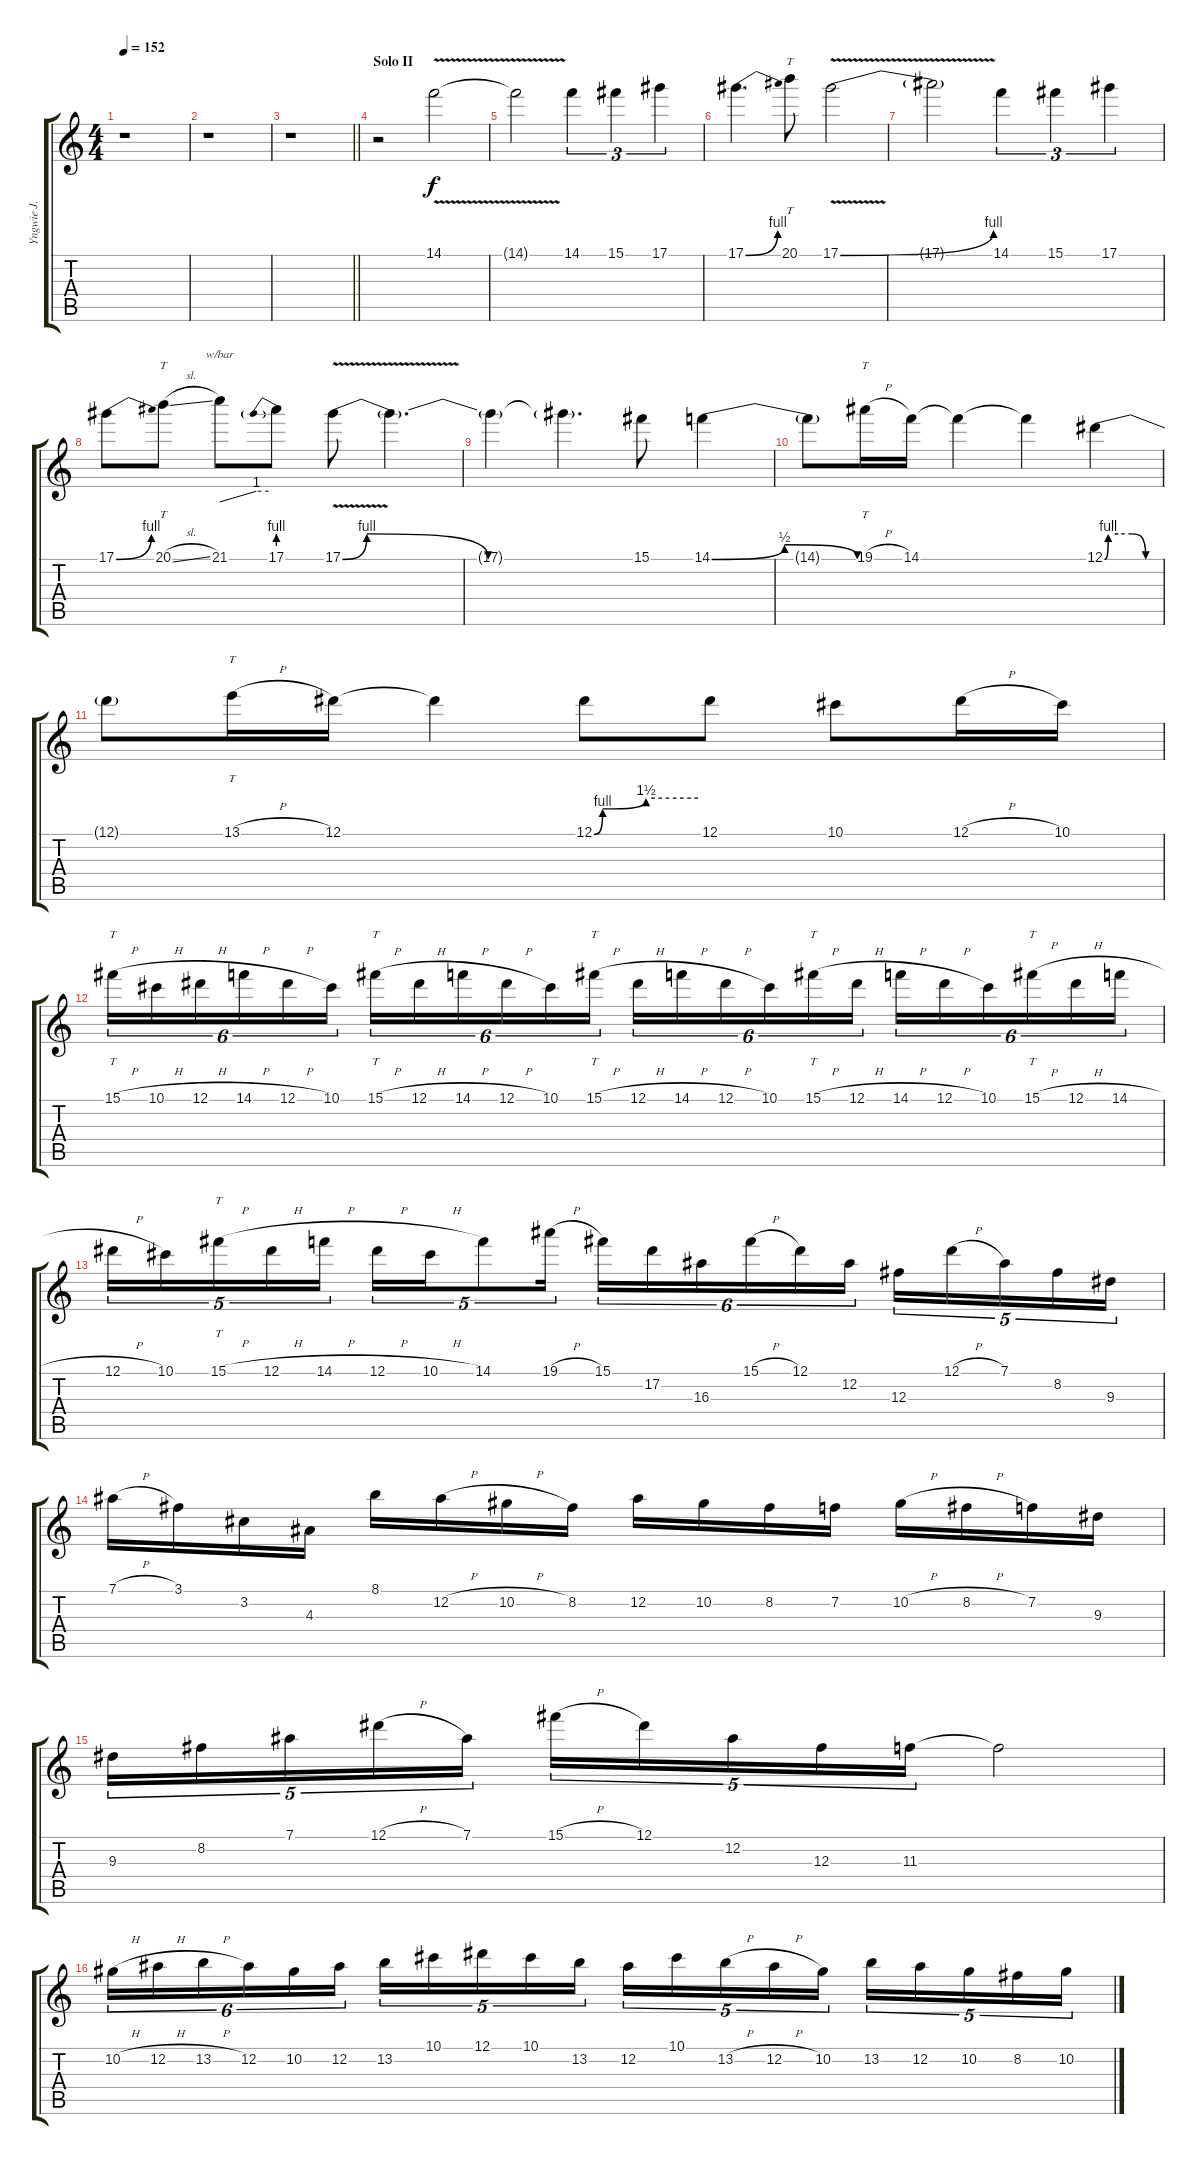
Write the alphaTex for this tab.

\track ("Yngwie J. Malmsteen (Solo)" "Yngwie J. ") {instrument overdrivenguitar}
\staff {score tabs}
\tuning (Eb4 Bb3 Gb3 Db3 Ab2 Eb2) {hide}
\ts (4 4)
\tempo 152
\clef g2
\ks c
r.1{dy f} |
r.1 |
\barLineRight lightlight
r.1 |
\section ("" "Solo II")
r.2 14.1{v}.2 |
14.1{t}.2 14.1.4{tu (3 2)} 15.1.4{tu (3 2)} 17.1.4{tu (3 2)} |
17.1{be (bend 0 0 60 4)}.4{d} 20.1.8{tt} 17.1{be (bend 0 0 60 4) v}.2 |
17.1{t}.2 14.1.4{tu (3 2)} 15.1.4{tu (3 2)} 17.1.4{tu (3 2)} |
17.1{be (bend 0 0 60 4)}.8 20.1{sl}.8{tt} 21.1.8{tbe (custom default 0 0 45 4 60 4)} 17.1{be (prebend 0 4 60 4)}.8 17.1{be (custom 0 0 5 4 30 0 60 0) v}.8 17.1{t}.4{d} |
17.1{t}.4 17.1{t}.4{d} 15.1.8 14.1{be (bendrelease 0 0 15 2 30 2 60 0)}.4 |
14.1{t}.8 19.1{h}.16{tt} 14.1.16 14.1{t}.4 14.1{t}.4 12.1{be (custom 0 0 4 4 15 4 30 4 45 0 60 0)}.4 |
12.1{t}.8 13.1{h}.16{tt} 12.1.16 12.1{t}.4 12.1{be (custom 0 0 5 4 30 6 60 6)}.8 12.1.8 10.1.8 12.1{h}.16 10.1.16 |
15.1{h}.16{tt tu (6 4)} 10.1{h}.16{tu (6 4)} 12.1{h}.16{tu (6 4)} 14.1{h}.16{tu (6 4)} 12.1{h}.16{tu (6 4)} 10.1.16{tu (6 4)} 15.1{h}.16{tt tu (6 4)} 12.1{h}.16{tu (6 4)} 14.1{h}.16{tu (6 4)} 12.1{h}.16{tu (6 4)} 10.1.16{tu (6 4)} 15.1{h}.16{tt tu (6 4)} 12.1{h}.16{tu (6 4)} 14.1{h}.16{tu (6 4)} 12.1{h}.16{tu (6 4)} 10.1.16{tu (6 4)} 15.1{h}.16{tt tu (6 4)} 12.1{h}.16{tu (6 4)} 14.1{h}.16{tu (6 4)} 12.1{h}.16{tu (6 4)} 10.1.16{tu (6 4)} 15.1{h}.16{tt tu (6 4)} 12.1{h}.16{tu (6 4)} 14.1{h}.16{tu (6 4)} |
12.1{h}.16{tu (5 4)} 10.1.16{tu (5 4)} 15.1{h}.16{tt tu (5 4)} 12.1{h}.16{tu (5 4)} 14.1{h}.16{tu (5 4)} 12.1{h}.16{tu (5 4)} 10.1{h}.16{tu (5 4)} 14.1.8{tu (5 4)} 19.1{h}.16{tu (5 4)} 15.1.16{tu (6 4)} 17.2.16{tu (6 4)} 16.3.16{tu (6 4)} 15.1{h}.16{tu (6 4)} 12.1.16{tu (6 4)} 12.2.16{tu (6 4)} 12.3.16{tu (5 4)} 12.1{h}.16{tu (5 4)} 7.1.16{tu (5 4)} 8.2.16{tu (5 4)} 9.3.16{tu (5 4)} |
7.1{h}.16 3.1.16 3.2.16 4.3.16 8.1.16 12.2{h}.16 10.2{h}.16 8.2.16 12.2.16 10.2.16 8.2.16 7.2.16 10.2{h}.16 8.2{h}.16 7.2.16 9.3.16 |
9.3.16{tu (5 4)} 8.2.16{tu (5 4)} 7.1.16{tu (5 4)} 12.1{h}.16{tu (5 4)} 7.1.16{tu (5 4)} 15.1{h}.16{tu (5 4)} 12.1.16{tu (5 4)} 12.2.16{tu (5 4)} 12.3.16{tu (5 4)} 11.3.16{tu (5 4)} 11.3{t}.2 |
10.2{h}.16{tu (6 4)} 12.2{h}.16{tu (6 4)} 13.2{h}.16{tu (6 4)} 12.2.16{tu (6 4)} 10.2.16{tu (6 4)} 12.2.16{tu (6 4)} 13.2.16{tu (5 4)} 10.1.16{tu (5 4)} 12.1.16{tu (5 4)} 10.1.16{tu (5 4)} 13.2.16{tu (5 4)} 12.2.16{tu (5 4)} 10.1.16{tu (5 4)} 13.2{h}.16{tu (5 4)} 12.2{h}.16{tu (5 4)} 10.2.16{tu (5 4)} 13.2.16{tu (5 4)} 12.2.16{tu (5 4)} 10.2.16{tu (5 4)} 8.2.16{tu (5 4)} 10.2.16{tu (5 4)}
